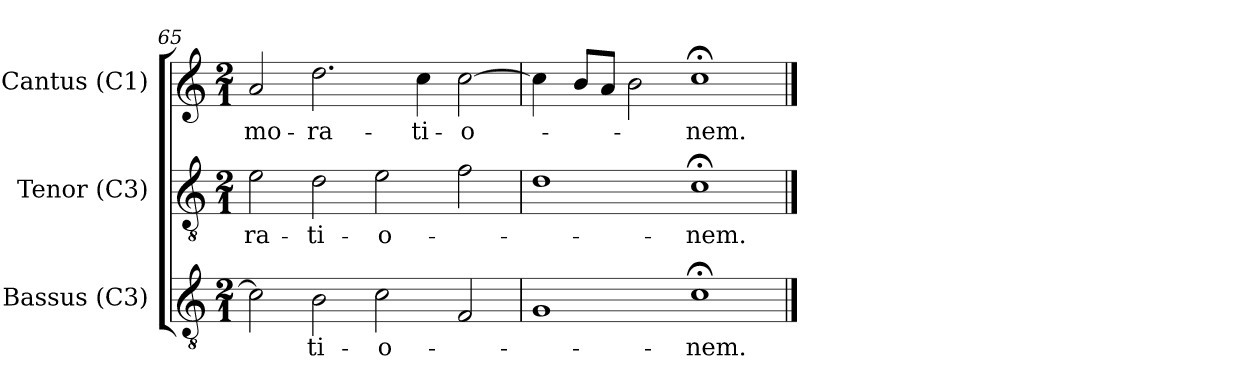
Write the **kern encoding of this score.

**kern	**text	**kern	**text	**kern	**text
*part3	*part3	*part2	*part2	*part1	*part1
*staff3	*staff3	*staff2	*staff2	*staff1	*staff1
*I"Bassus (C3)	*	*I"Tenor (C3)	*	*I"Cantus (C1)	*
*I'B.	*	*I'T.	*	*I'C.	*
*clefGv2	*	*clefGv2	*	*clefG2	*
*ITrd7c12	*	*ITrd7c12	*	*	*
*k[]	*	*k[]	*	*k[]	*
*C:	*	*C:	*	*C:	*
*M2/1	*	*M2/1	*	*M2/1	*
=65	=65	=65	=65	=65	=65
!	!	!	!LO:LY:b:color=#000000	!	!
!	!	!	!	!	!LO:LY:b:color=#000000
2Ci\]	.	2Ei\	-ra-	2ai/	-mo-
!	!LO:LY:b:color=#000000	!	!	!	!
!	!	!	!LO:LY:b:color=#000000	!	!
!	!	!	!	!	!LO:LY:b:color=#000000
2BBi\	-ti-	2Di\	-ti-	2.ddi\	-ra-
!	!LO:LY:b:color=#000000	!	!	!	!
!	!	!	!LO:LY:b:color=#000000	!	!
2Ci\	-o-	2Ei\	-o-	.	.
!	!	!	!	!	!LO:LY:b:color=#000000
.	.	.	.	4cci\	-ti-
!	!	!	!	!	!LO:LY:b:color=#000000
2FFi/	.	2Fi\	.	[2cci\	-o-
=66	=66	=66	=66	=66	=66
1GGi	.	1Di	.	4cci\]	.
.	.	.	.	8bi/L	.
.	.	.	.	8ai/J	.
.	.	.	.	2bi\	.
!	!LO:LY:b:color=#000000	!	!	!	!
!	!	!	!LO:LY:b:color=#000000	!	!
!	!	!	!	!	!LO:LY:b:color=#000000
1C;i	-nem.	1C;i	-nem.	1cc;i	-nem.
==	==	==	==	==	==
*-	*-	*-	*-	*-	*-
